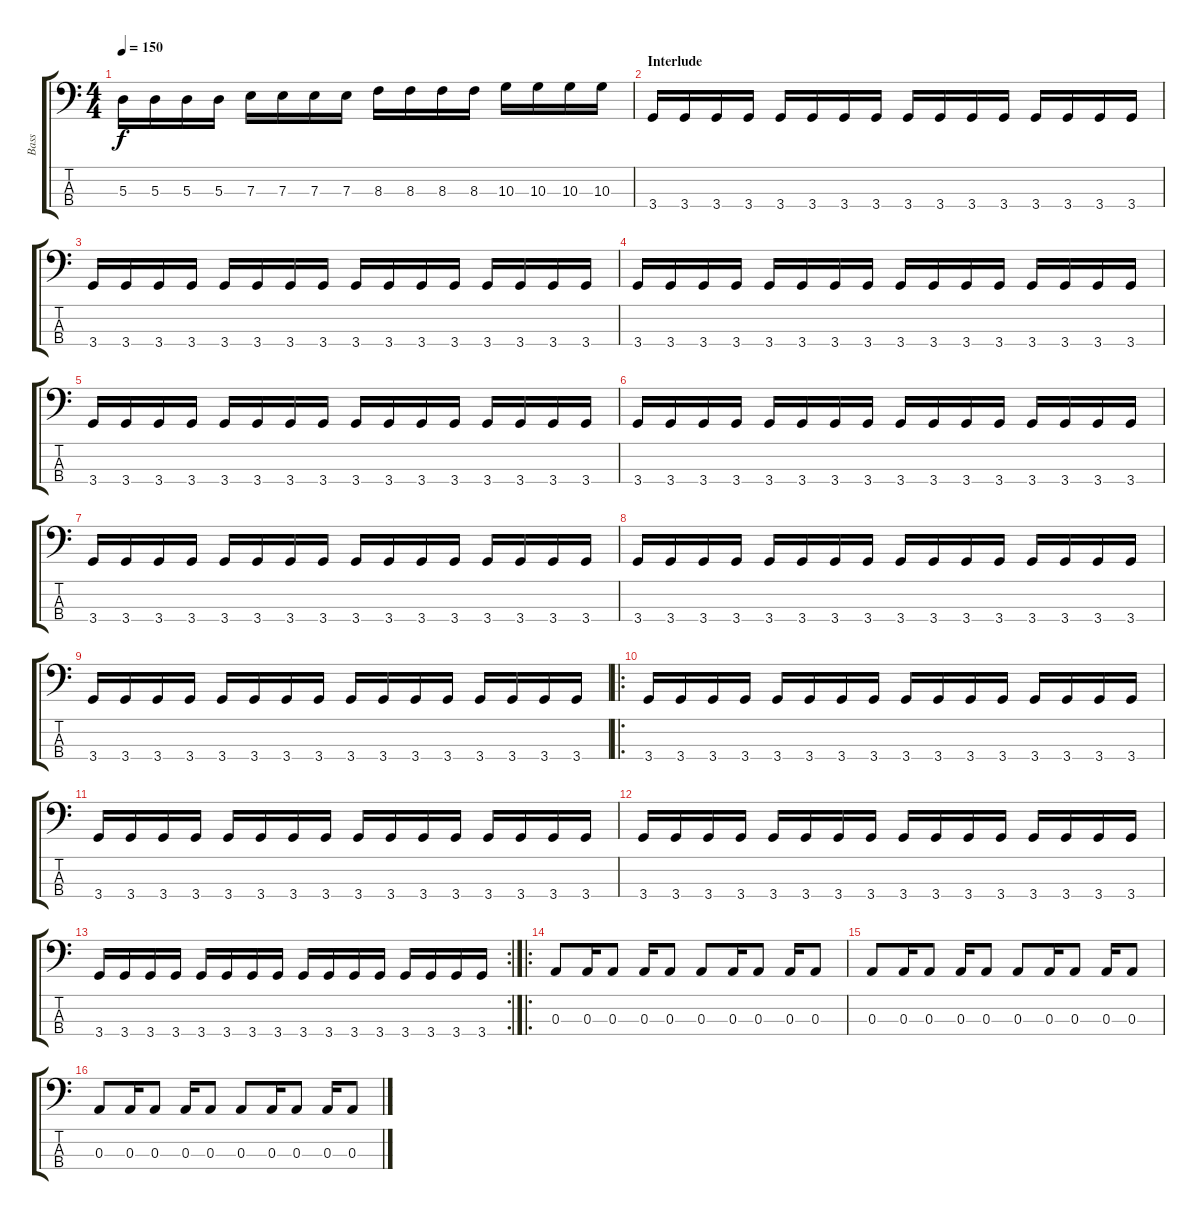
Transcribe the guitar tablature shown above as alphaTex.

\track ("Bass" "Bass") {instrument electricbassfinger}
\staff {score tabs}
\tuning (G2 D2 A1 E1) {hide}
\ts (4 4)
\tempo 150
\clef f4
\ks c
5.3.16{dy f} 5.3.16 5.3.16 5.3.16 7.3.16 7.3.16 7.3.16 7.3.16 8.3.16 8.3.16 8.3.16 8.3.16 10.3.16 10.3.16 10.3.16 10.3.16 |
\section ("" "Interlude")
3.4.16 3.4.16 3.4.16 3.4.16 3.4.16 3.4.16 3.4.16 3.4.16 3.4.16 3.4.16 3.4.16 3.4.16 3.4.16 3.4.16 3.4.16 3.4.16 |
3.4.16 3.4.16 3.4.16 3.4.16 3.4.16 3.4.16 3.4.16 3.4.16 3.4.16 3.4.16 3.4.16 3.4.16 3.4.16 3.4.16 3.4.16 3.4.16 |
3.4.16 3.4.16 3.4.16 3.4.16 3.4.16 3.4.16 3.4.16 3.4.16 3.4.16 3.4.16 3.4.16 3.4.16 3.4.16 3.4.16 3.4.16 3.4.16 |
3.4.16 3.4.16 3.4.16 3.4.16 3.4.16 3.4.16 3.4.16 3.4.16 3.4.16 3.4.16 3.4.16 3.4.16 3.4.16 3.4.16 3.4.16 3.4.16 |
3.4.16 3.4.16 3.4.16 3.4.16 3.4.16 3.4.16 3.4.16 3.4.16 3.4.16 3.4.16 3.4.16 3.4.16 3.4.16 3.4.16 3.4.16 3.4.16 |
3.4.16 3.4.16 3.4.16 3.4.16 3.4.16 3.4.16 3.4.16 3.4.16 3.4.16 3.4.16 3.4.16 3.4.16 3.4.16 3.4.16 3.4.16 3.4.16 |
3.4.16 3.4.16 3.4.16 3.4.16 3.4.16 3.4.16 3.4.16 3.4.16 3.4.16 3.4.16 3.4.16 3.4.16 3.4.16 3.4.16 3.4.16 3.4.16 |
3.4.16 3.4.16 3.4.16 3.4.16 3.4.16 3.4.16 3.4.16 3.4.16 3.4.16 3.4.16 3.4.16 3.4.16 3.4.16 3.4.16 3.4.16 3.4.16 |
\ro
3.4.16 3.4.16 3.4.16 3.4.16 3.4.16 3.4.16 3.4.16 3.4.16 3.4.16 3.4.16 3.4.16 3.4.16 3.4.16 3.4.16 3.4.16 3.4.16 |
3.4.16 3.4.16 3.4.16 3.4.16 3.4.16 3.4.16 3.4.16 3.4.16 3.4.16 3.4.16 3.4.16 3.4.16 3.4.16 3.4.16 3.4.16 3.4.16 |
3.4.16 3.4.16 3.4.16 3.4.16 3.4.16 3.4.16 3.4.16 3.4.16 3.4.16 3.4.16 3.4.16 3.4.16 3.4.16 3.4.16 3.4.16 3.4.16 |
\rc 2
3.4.16 3.4.16 3.4.16 3.4.16 3.4.16 3.4.16 3.4.16 3.4.16 3.4.16 3.4.16 3.4.16 3.4.16 3.4.16 3.4.16 3.4.16 3.4.16 |
\ro
0.3.8 0.3.16 0.3.8 0.3.16 0.3.8 0.3.8 0.3.16 0.3.8 0.3.16 0.3.8 |
0.3.8 0.3.16 0.3.8 0.3.16 0.3.8 0.3.8 0.3.16 0.3.8 0.3.16 0.3.8 |
0.3.8 0.3.16 0.3.8 0.3.16 0.3.8 0.3.8 0.3.16 0.3.8 0.3.16 0.3.8
